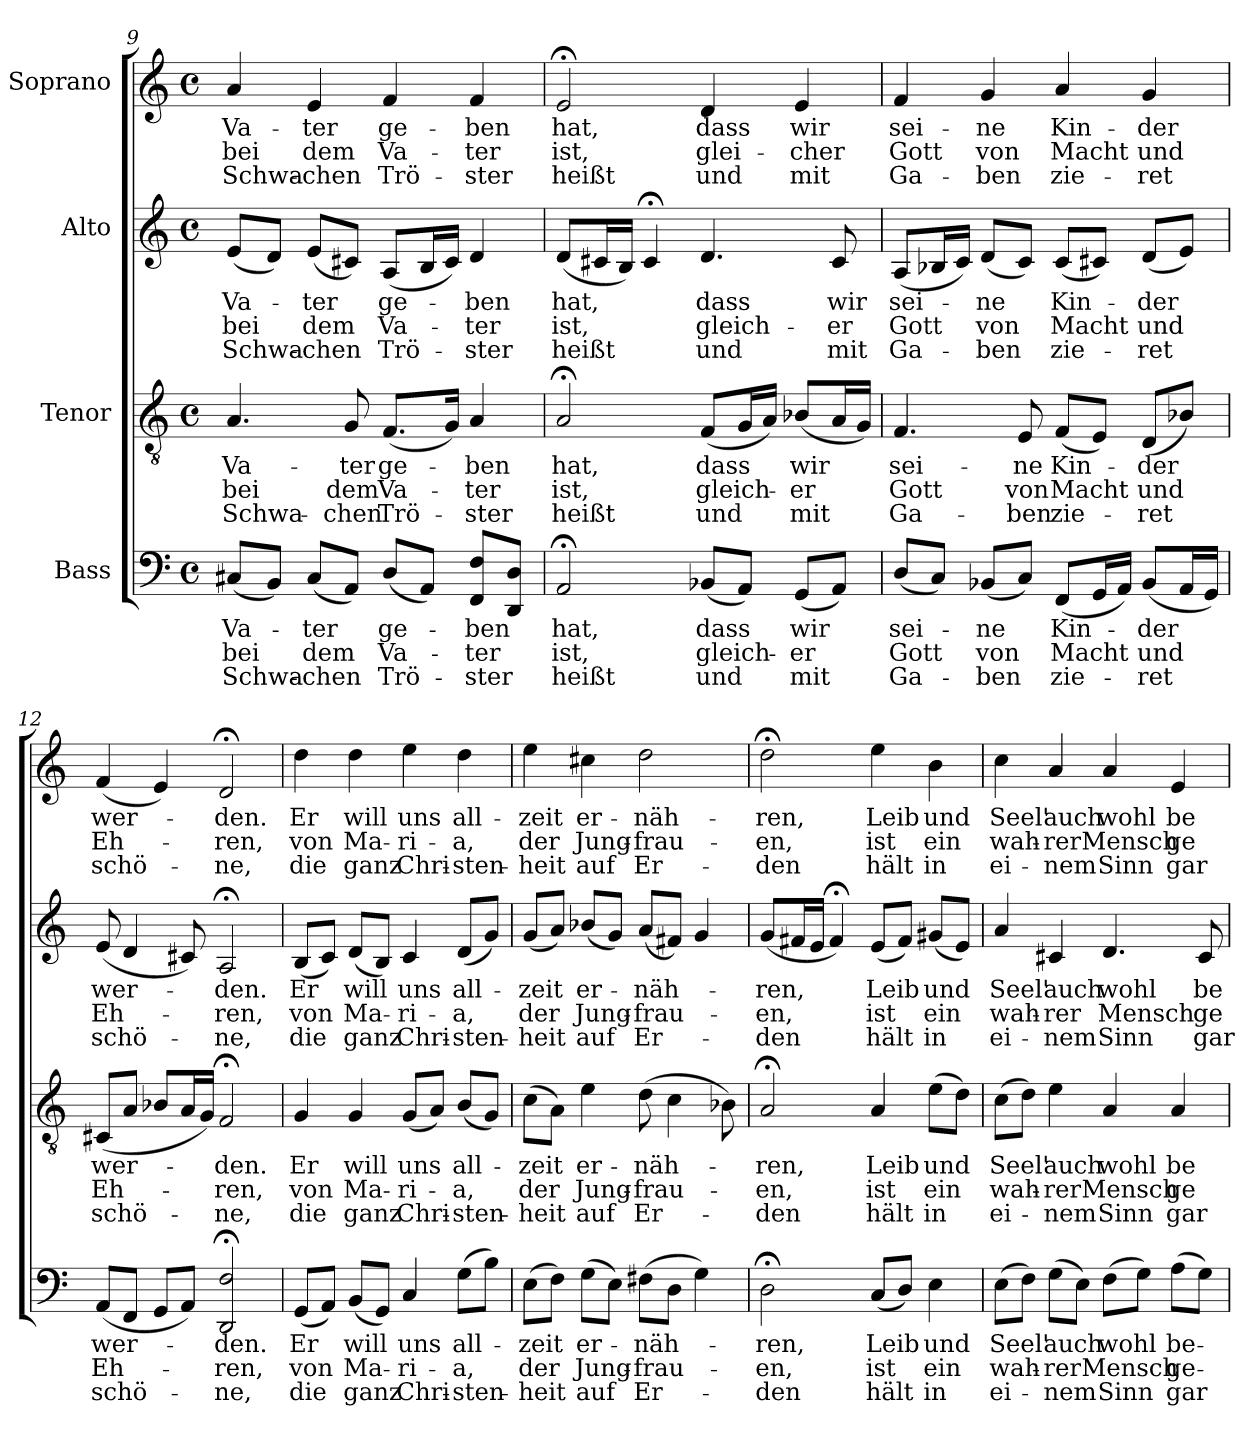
**kern	**text	**text	**text	**kern	**text	**text	**text	**kern	**text	**text	**text	**kern	**text	**text	**text
*part4	*part4	*part4	*part4	*part3	*part3	*part3	*part3	*part2	*part2	*part2	*part2	*part1	*part1	*part1	*part1
*staff4	*staff4	*staff4	*staff4	*staff3	*staff3	*staff3	*staff3	*staff2	*staff2	*staff2	*staff2	*staff1	*staff1	*staff1	*staff1
*I"Bass	*	*	*	*I"Tenor	*	*	*	*I"Alto	*	*	*	*I"Soprano	*	*	*
*clefF4	*	*	*	*clefGv2	*	*	*	*clefG2	*	*	*	*clefG2	*	*	*
*k[]	*	*	*	*k[]	*	*	*	*k[]	*	*	*	*k[]	*	*	*
*C:	*	*	*	*C:	*	*	*	*C:	*	*	*	*C:	*	*	*
*M4/4	*	*	*	*M4/4	*	*	*	*M4/4	*	*	*	*M4/4	*	*	*
*met(c)	*	*	*	*met(c)	*	*	*	*met(c)	*	*	*	*met(c)	*	*	*
=9	=9	=9	=9	=9	=9	=9	=9	=9	=9	=9	=9	=9	=9	=9	=9
!	!LO:LY:b	!LO:LY:b	!LO:LY:b	!	!LO:LY:b	!LO:LY:b	!LO:LY:b	!	!LO:LY:b	!LO:LY:b	!LO:LY:b	!	!LO:LY:b	!LO:LY:b	!LO:LY:b
(<8C#X/L	Va-	bei	Schwa-	4.A/	Va-	bei	Schwa-	(<8e/L	Va-	bei	Schwa-	4a/	Va-	bei	Schwa-
8BB/J)	.	.	.	.	.	.	.	8d/J)	.	.	.	.	.	.	.
!	!LO:LY:b	!LO:LY:b	!LO:LY:b	!	!	!	!	!	!LO:LY:b	!LO:LY:b	!LO:LY:b	!	!LO:LY:b	!LO:LY:b	!LO:LY:b
(<8C#/L	-ter	dem	-chen	.	.	.	.	(<8e/L	-ter	dem	-chen	4e/	-ter	dem	-chen
!	!	!	!	!	!LO:LY:b	!LO:LY:b	!LO:LY:b	!	!	!	!	!	!	!	!
8AA/J)	.	.	.	8G/	-ter	dem	-chen	8c#X/J)	.	.	.	.	.	.	.
!	!LO:LY:b	!LO:LY:b	!LO:LY:b	!	!LO:LY:b	!LO:LY:b	!LO:LY:b	!	!LO:LY:b	!LO:LY:b	!LO:LY:b	!	!LO:LY:b	!LO:LY:b	!LO:LY:b
(<8D/L	ge-	Va-	Trö-	(<8.F/L	ge-	Va-	Trö-	(<8A/L	ge-	Va-	Trö-	4f/	ge-	Va-	Trö-
8AA/J)	.	.	.	.	.	.	.	16B/L	.	.	.	.	.	.	.
.	.	.	.	16G/Jk)	.	.	.	16c#/JJ)	.	.	.	.	.	.	.
!	!LO:LY:b	!LO:LY:b	!LO:LY:b	!	!LO:LY:b	!LO:LY:b	!LO:LY:b	!	!LO:LY:b	!LO:LY:b	!LO:LY:b	!	!LO:LY:b	!LO:LY:b	!LO:LY:b
8FF/ 8F/L	-ben	-ter	-ster	4A/	-ben	-ter	-ster	4d/	-ben	-ter	-ster	4f/	-ben	-ter	-ster
8DD/ 8D/J	.	.	.	.	.	.	.	.	.	.	.	.	.	.	.
!!LO:PB:g=z
=10	=10	=10	=10	=10	=10	=10	=10	=10	=10	=10	=10	=10	=10	=10	=10
!	!LO:LY:b	!LO:LY:b	!LO:LY:b	!	!LO:LY:b	!LO:LY:b	!LO:LY:b	!	!LO:LY:b	!LO:LY:b	!LO:LY:b	!	!LO:LY:b	!LO:LY:b	!LO:LY:b
2AA;</	hat,	ist,	heißt	2A;</	hat,	ist,	heißt	(<8d/L	hat,	ist,	heißt	2e;</	hat,	ist,	heißt
.	.	.	.	.	.	.	.	16c#X/L	.	.	.	.	.	.	.
.	.	.	.	.	.	.	.	16B/JJ)	.	.	.	.	.	.	.
.	.	.	.	.	.	.	.	4c#;</	.	.	.	.	.	.	.
!	!LO:LY:b	!LO:LY:b	!LO:LY:b	!	!LO:LY:b	!LO:LY:b	!LO:LY:b	!	!LO:LY:b	!LO:LY:b	!LO:LY:b	!	!LO:LY:b	!LO:LY:b	!LO:LY:b
(<8BB-X/L	dass	gleich-	und	(<8F/L	dass	gleich-	und	4.d/	dass	gleich-	und	4d/	dass	glei-	und
8AA/J)	.	.	.	16G/L	.	.	.	.	.	.	.	.	.	.	.
.	.	.	.	16A/JJ)	.	.	.	.	.	.	.	.	.	.	.
!	!LO:LY:b	!LO:LY:b	!LO:LY:b	!	!LO:LY:b	!LO:LY:b	!LO:LY:b	!	!	!	!	!	!LO:LY:b	!LO:LY:b	!LO:LY:b
(<8GG/L	wir	-er	mit	(<8B-X/L	wir	-er	mit	.	.	.	.	4e/	wir	-cher	mit
!	!	!	!	!	!	!	!	!	!LO:LY:b	!LO:LY:b	!LO:LY:b	!	!	!	!
8AA/J)	.	.	.	16A/L	.	.	.	8c#/	wir	-er	mit	.	.	.	.
.	.	.	.	16G/JJ)	.	.	.	.	.	.	.	.	.	.	.
=11	=11	=11	=11	=11	=11	=11	=11	=11	=11	=11	=11	=11	=11	=11	=11
!	!LO:LY:b	!LO:LY:b	!LO:LY:b	!	!LO:LY:b	!LO:LY:b	!LO:LY:b	!	!LO:LY:b	!LO:LY:b	!LO:LY:b	!	!LO:LY:b	!LO:LY:b	!LO:LY:b
(<8D/L	sei-	Gott	Ga-	4.F/	sei-	Gott	Ga-	(<8A/L	sei-	Gott	Ga-	4f/	sei-	Gott	Ga-
8C/J)	.	.	.	.	.	.	.	16B-X/L	.	.	.	.	.	.	.
.	.	.	.	.	.	.	.	16c/JJ)	.	.	.	.	.	.	.
!	!LO:LY:b	!LO:LY:b	!LO:LY:b	!	!	!	!	!	!LO:LY:b	!LO:LY:b	!LO:LY:b	!	!LO:LY:b	!LO:LY:b	!LO:LY:b
(<8BB-X/L	-ne	von	-ben	.	.	.	.	(<8d/L	-ne	von	-ben	4g/	-ne	von	-ben
!	!	!	!	!	!LO:LY:b	!LO:LY:b	!LO:LY:b	!	!	!	!	!	!	!	!
8C/J)	.	.	.	8E/	-ne	von	-ben	8c/J)	.	.	.	.	.	.	.
!	!LO:LY:b	!LO:LY:b	!LO:LY:b	!	!LO:LY:b	!LO:LY:b	!LO:LY:b	!	!LO:LY:b	!LO:LY:b	!LO:LY:b	!	!LO:LY:b	!LO:LY:b	!LO:LY:b
(<8FF/L	Kin-	Macht	zie-	(<8F/L	Kin-	Macht	zie-	(<8c/L	Kin-	Macht	zie-	4a/	Kin-	Macht	zie-
16GG/L	.	.	.	8E/J)	.	.	.	8c#X/J)	.	.	.	.	.	.	.
16AA/JJ)	.	.	.	.	.	.	.	.	.	.	.	.	.	.	.
!	!LO:LY:b	!LO:LY:b	!LO:LY:b	!	!LO:LY:b	!LO:LY:b	!LO:LY:b	!	!LO:LY:b	!LO:LY:b	!LO:LY:b	!	!LO:LY:b	!LO:LY:b	!LO:LY:b
(<8BB-/L	-der	und	-ret	(<8D/L	-der	und	-ret	(<8d/L	-der	und	-ret	4g/	-der	und	-ret
16AA/L	.	.	.	8B-X/J)	.	.	.	8e/J)	.	.	.	.	.	.	.
16GG/JJ)	.	.	.	.	.	.	.	.	.	.	.	.	.	.	.
=12	=12	=12	=12	=12	=12	=12	=12	=12	=12	=12	=12	=12	=12	=12	=12
!	!LO:LY:b	!LO:LY:b	!LO:LY:b	!	!LO:LY:b	!LO:LY:b	!LO:LY:b	!	!LO:LY:b	!LO:LY:b	!LO:LY:b	!	!LO:LY:b	!LO:LY:b	!LO:LY:b
(<8AA/L	wer-	Eh-	schö-	(<8C#X/L	wer-	Eh-	schö-	(<8e/	wer-	Eh-	schö-	(<4f/	wer-	Eh-	schö-
8FF/J	.	.	.	8A/J	.	.	.	4d/	.	.	.	.	.	.	.
8GG/L	.	.	.	8B-X/L	.	.	.	.	.	.	.	4e/)	.	.	.
8AA/J)	.	.	.	16A/L	.	.	.	8c#X/)	.	.	.	.	.	.	.
.	.	.	.	16G/JJ)	.	.	.	.	.	.	.	.	.	.	.
!	!LO:LY:b	!LO:LY:b	!LO:LY:b	!	!LO:LY:b	!LO:LY:b	!LO:LY:b	!	!LO:LY:b	!LO:LY:b	!LO:LY:b	!	!LO:LY:b	!LO:LY:b	!LO:LY:b
2DD/;< 2F/;<	-den.	-ren,	-ne,	2F;</	-den.	-ren,	-ne,	2A;</	-den.	-ren,	-ne,	2d;</	-den.	-ren,	-ne,
!!LO:LB:g=z
=13	=13	=13	=13	=13	=13	=13	=13	=13	=13	=13	=13	=13	=13	=13	=13
!	!LO:LY:b	!LO:LY:b	!LO:LY:b	!	!LO:LY:b	!LO:LY:b	!LO:LY:b	!	!LO:LY:b	!LO:LY:b	!LO:LY:b	!	!LO:LY:b	!LO:LY:b	!LO:LY:b
(<8GG/L	Er	von	die	4G/	Er	von	die	(<8B/L	Er	von	die	4dd\	Er	von	die
8AA/J)	.	.	.	.	.	.	.	8c/J)	.	.	.	.	.	.	.
!	!LO:LY:b	!LO:LY:b	!LO:LY:b	!	!LO:LY:b	!LO:LY:b	!LO:LY:b	!	!LO:LY:b	!LO:LY:b	!LO:LY:b	!	!LO:LY:b	!LO:LY:b	!LO:LY:b
(<8BB/L	will	Ma-	ganz	4G/	will	Ma-	ganz	(<8d/L	will	Ma-	ganz	4dd\	will	Ma-	ganz
8GG/J)	.	.	.	.	.	.	.	8B/J)	.	.	.	.	.	.	.
!	!LO:LY:b	!LO:LY:b	!LO:LY:b	!	!LO:LY:b	!LO:LY:b	!LO:LY:b	!	!LO:LY:b	!LO:LY:b	!LO:LY:b	!	!LO:LY:b	!LO:LY:b	!LO:LY:b
4C/	uns	-ri-	Chri-	(<8G/L	uns	-ri-	Chri-	4c/	uns	-ri-	Chri-	4ee\	uns	-ri-	Chri-
.	.	.	.	8A/J)	.	.	.	.	.	.	.	.	.	.	.
!	!LO:LY:b	!LO:LY:b	!LO:LY:b	!	!LO:LY:b	!LO:LY:b	!LO:LY:b	!	!LO:LY:b	!LO:LY:b	!LO:LY:b	!	!LO:LY:b	!LO:LY:b	!LO:LY:b
(>8G\L	all-	-a,	-sten-	(<8B/L	all-	-a,	-sten-	(<8d/L	all-	-a,	-sten-	4dd\	all-	-a,	-sten-
8B\J)	.	.	.	8G/J)	.	.	.	8g/J)	.	.	.	.	.	.	.
=14	=14	=14	=14	=14	=14	=14	=14	=14	=14	=14	=14	=14	=14	=14	=14
!	!LO:LY:b	!LO:LY:b	!LO:LY:b	!	!LO:LY:b	!LO:LY:b	!LO:LY:b	!	!LO:LY:b	!LO:LY:b	!LO:LY:b	!	!LO:LY:b	!LO:LY:b	!LO:LY:b
(>8E\L	-zeit	der	-heit	(>8c\L	-zeit	der	-heit	(<8g/L	-zeit	der	-heit	4ee\	-zeit	der	-heit
8F\J)	.	.	.	8A\J)	.	.	.	8a/J)	.	.	.	.	.	.	.
!	!LO:LY:b	!LO:LY:b	!LO:LY:b	!	!LO:LY:b	!LO:LY:b	!LO:LY:b	!	!LO:LY:b	!LO:LY:b	!LO:LY:b	!	!LO:LY:b	!LO:LY:b	!LO:LY:b
(>8G\L	er-	Jung-	auf	4e\	er-	Jung-	auf	(<8b-X/L	er-	Jung-	auf	4cc#X\	er-	Jung-	auf
8E\J)	.	.	.	.	.	.	.	8g/J)	.	.	.	.	.	.	.
!	!LO:LY:b	!LO:LY:b	!LO:LY:b	!	!LO:LY:b	!LO:LY:b	!LO:LY:b	!	!LO:LY:b	!LO:LY:b	!LO:LY:b	!	!LO:LY:b	!LO:LY:b	!LO:LY:b
(>8F#X\L	-näh-	-frau-	Er-	(>8d\	-näh-	-frau-	Er-	(<8a/L	-näh-	-frau-	Er-	2dd\	-näh-	-frau-	Er-
8D\J	.	.	.	4c\	.	.	.	8f#X/J)	.	.	.	.	.	.	.
4G\)	.	.	.	.	.	.	.	4g/	.	.	.	.	.	.	.
.	.	.	.	8B-X\)	.	.	.	.	.	.	.	.	.	.	.
=15	=15	=15	=15	=15	=15	=15	=15	=15	=15	=15	=15	=15	=15	=15	=15
!	!LO:LY:b	!LO:LY:b	!LO:LY:b	!	!LO:LY:b	!LO:LY:b	!LO:LY:b	!	!LO:LY:b	!LO:LY:b	!LO:LY:b	!	!LO:LY:b	!LO:LY:b	!LO:LY:b
2D;<\	-ren,	-en,	-den	2A;</	-ren,	-en,	-den	(<8g/L	-ren,	-en,	-den	2dd;<\	-ren,	-en,	-den
.	.	.	.	.	.	.	.	16f#X/L	.	.	.	.	.	.	.
.	.	.	.	.	.	.	.	16e/JJ	.	.	.	.	.	.	.
.	.	.	.	.	.	.	.	4f#;</)	.	.	.	.	.	.	.
!	!LO:LY:b	!LO:LY:b	!LO:LY:b	!	!LO:LY:b	!LO:LY:b	!LO:LY:b	!	!LO:LY:b	!LO:LY:b	!LO:LY:b	!	!LO:LY:b	!LO:LY:b	!LO:LY:b
(<8C/L	Leib	ist	hält	4A/	Leib	ist	hält	(<8e/L	Leib	ist	hält	4ee\	Leib	ist	hält
8D/J)	.	.	.	.	.	.	.	8f#/J)	.	.	.	.	.	.	.
!	!LO:LY:b	!LO:LY:b	!LO:LY:b	!	!LO:LY:b	!LO:LY:b	!LO:LY:b	!	!LO:LY:b	!LO:LY:b	!LO:LY:b	!	!LO:LY:b	!LO:LY:b	!LO:LY:b
4E\	und	ein	in	(>8e\L	und	ein	in	(<8g#X/L	und	ein	in	4b\	und	ein	in
.	.	.	.	8d\J)	.	.	.	8e/J)	.	.	.	.	.	.	.
=16	=16	=16	=16	=16	=16	=16	=16	=16	=16	=16	=16	=16	=16	=16	=16
!	!LO:LY:b	!LO:LY:b	!LO:LY:b	!	!LO:LY:b	!LO:LY:b	!LO:LY:b	!	!LO:LY:b	!LO:LY:b	!LO:LY:b	!	!LO:LY:b	!LO:LY:b	!LO:LY:b
(>8E\L	Seel'	wah-	ei-	(>8c\L	Seel'	wah-	ei-	4a/	Seel'	wah-	ei-	4cc\	Seel'	wah-	ei-
8F\J)	.	.	.	8d\J)	.	.	.	.	.	.	.	.	.	.	.
!	!LO:LY:b	!LO:LY:b	!LO:LY:b	!	!LO:LY:b	!LO:LY:b	!LO:LY:b	!	!LO:LY:b	!LO:LY:b	!LO:LY:b	!	!LO:LY:b	!LO:LY:b	!LO:LY:b
(>8G\L	auch	-rer	-nem	4e\	auch	-rer	-nem	4c#X/	auch	-rer	-nem	4a/	auch	-rer	-nem
8E\J)	.	.	.	.	.	.	.	.	.	.	.	.	.	.	.
!	!LO:LY:b	!LO:LY:b	!LO:LY:b	!	!LO:LY:b	!LO:LY:b	!LO:LY:b	!	!LO:LY:b	!LO:LY:b	!LO:LY:b	!	!LO:LY:b	!LO:LY:b	!LO:LY:b
(>8F\L	wohl	Mensch	Sinn	4A/	wohl	Mensch	Sinn	4.d/	wohl	Mensch	Sinn	4a/	wohl	Mensch	Sinn
8G\J)	.	.	.	.	.	.	.	.	.	.	.	.	.	.	.
!	!LO:LY:b	!LO:LY:b	!LO:LY:b	!	!LO:LY:b	!LO:LY:b	!LO:LY:b	!	!	!	!	!	!LO:LY:b	!LO:LY:b	!LO:LY:b
(>8A\L	be-	ge-	gar	4A/	be-	ge-	gar	.	.	.	.	4e/	be-	ge-	gar
!	!	!	!	!	!	!	!	!	!LO:LY:b	!LO:LY:b	!LO:LY:b	!	!	!	!
8G\J)	.	.	.	.	.	.	.	8c#/	be-	ge-	gar	.	.	.	.
=	=	=	=	=	=	=	=	=	=	=	=	=	=	=	=
*-	*-	*-	*-	*-	*-	*-	*-	*-	*-	*-	*-	*-	*-	*-	*-
